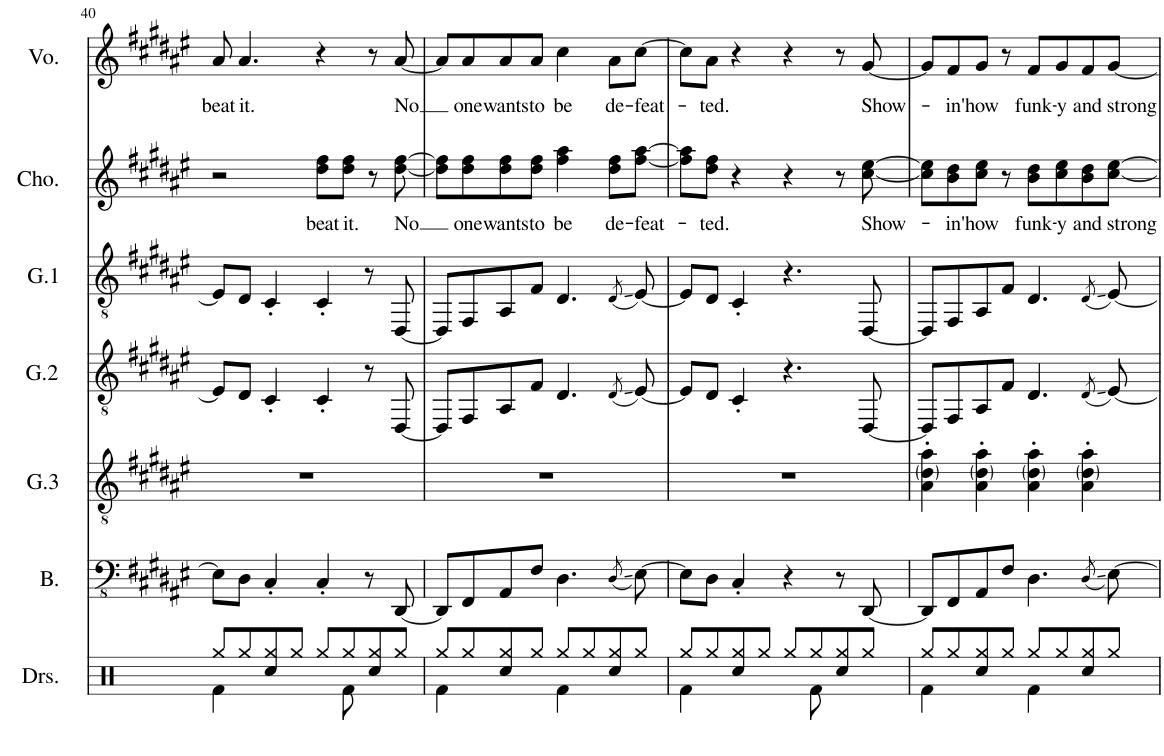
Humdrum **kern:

**kern	**kern	**kern	**kern	**kern	**text	**kern	**text
*part6	*part5	*part4	*part3	*part2	*part2	*part1	*part1
*staff6	*staff5	*staff4	*staff3	*staff2	*staff2	*staff1	*staff1
*I"Bass	*I"Guitar 3	*I"Guitar 2	*I"Guitar 1	*I"Choir	*	*I"Voice	*
*I'B.	*I'G.3	*I'G.2	*I'G.1	*I'Cho.	*	*I'Vo.	*
!!LO:PB:g=z
*clefFv4	*clefGv2	*clefGv2	*clefGv2	*clefG2	*	*clefG2	*
*k[f#c#g#d#a#e#]	*k[f#c#g#d#a#e#]	*k[f#c#g#d#a#e#]	*k[f#c#g#d#a#e#]	*k[f#c#g#d#a#e#]	*	*k[f#c#g#d#a#e#]	*
*M4/4	*M4/4	*M4/4	*M4/4	*M4/4	*	*M4/4	*
=40	=40	=40	=40	=40	=40	=40	=40
!	!	!	!	!	!	!	!LO:LY:b
8EE#\L]	1r	8E#/L]	8E#/L]	2r	.	8a#/	beat
!	!	!	!	!	!	!	!LO:LY:b
8DD#\J	.	8D#/J	8D#/J	.	.	4.a#/	it.
4CC#'/	.	4C#'/	4C#'/	.	.	.	.
!	!	!	!	!	!LO:LY:b	!	!
4CC#'/	.	4C#'/	4C#'/	8dd#\ 8ff#\L	beat	4r	.
!	!	!	!	!	!LO:LY:b	!	!
.	.	.	.	8dd#\ 8ff#\J	it.	.	.
8r	.	8r	8r	8r	.	8r	.
!	!	!	!	!	!LO:LY:b	!	!LO:LY:b
[8DDD#/	.	[8DD#/	[8DD#/	[8dd#\ [8ff#\	No	[8a#/	No
=41	=41	=41	=41	=41	=41	=41	=41
8DDD#/L]	1r	8DD#/L]	8DD#/L]	8dd#\] 8ff#\]L	.	8a#/L]	.
!	!	!	!	!	!LO:LY:b	!	!LO:LY:b
8FFF#/	.	8FF#/	8FF#/	8dd#\ 8ff#\	one	8a#/	one
!	!	!	!	!	!LO:LY:b	!	!LO:LY:b
8AAA#/	.	8AA#/	8AA#/	8dd#\ 8ff#\	wants	8a#/	wants
!	!	!	!	!	!LO:LY:b	!	!LO:LY:b
8FF#/J	.	8F#/J	8F#/J	8dd#\ 8ff#\J	to	8a#/J	to
!	!	!	!	!	!LO:LY:b	!	!LO:LY:b
4.DD#\	.	4.D#/	4.D#/	4ff#\ 4aa#\	be	4cc#\	be
!	!	!	!	!	!LO:LY:b	!	!LO:LY:b
.	.	.	.	8dd#\ 8ff#\L	de-	8a#\L	de-
(8qDD#/	.	(8qD#/	(8qD#/	.	.	.	.
!	!	!	!	!	!LO:LY:b	!	!LO:LY:b
[8EE#\)	.	[8E#/)	[8E#/)	[8ff#\ [8aa#\J	-feat-	[8cc#\J	-feat-
=42	=42	=42	=42	=42	=42	=42	=42
8EE#\L]	1r	8E#/L]	8E#/L]	8ff#\] 8aa#\]L	.	8cc#\L]	.
!	!	!	!	!	!LO:LY:b	!	!LO:LY:b
8DD#\J	.	8D#/J	8D#/J	8dd#\ 8ff#\J	-ted.	8a#\J	-ted.
4CC#'/	.	4C#'/	4C#'/	4r	.	4r	.
4r	.	4.r	4.r	4r	.	4r	.
8r	.	.	.	8r	.	8r	.
!	!	!	!	!	!LO:LY:b	!	!LO:LY:b
[8DDD#/	.	[8DD#/	[8DD#/	[8cc#\ [8ee#\	Show-	[8g#/	Show-
=43	=43	=43	=43	=43	=43	=43	=43
8DDD#/L]	4A#\' 4d#\' 4a#\'	8DD#/L]	8DD#/L]	8cc#\] 8ee#\]L	.	8g#/L]	.
!	!	!	!	!	!LO:LY:b	!	!LO:LY:b
8FFF#/	.	8FF#/	8FF#/	8b\ 8dd#\	-in'	8f#/	-in'
!	!	!	!	!	!LO:LY:b	!	!LO:LY:b
8AAA#/	4A#\' 4d#\' 4a#\'	8AA#/	8AA#/	8cc#\ 8ee#\J	how	8g#/J	how
8FF#/J	.	8F#/J	8F#/J	8r	.	8r	.
!	!	!	!	!	!LO:LY:b	!	!LO:LY:b
4.DD#\	4A#\' 4d#\' 4a#\'	4.D#/	4.D#/	8b\ 8dd#\L	funk-	8f#/L	funk-
!	!	!	!	!	!LO:LY:b	!	!LO:LY:b
.	.	.	.	8cc#\ 8ee#\	-y	8g#/	-y
!	!	!	!	!	!LO:LY:b	!	!LO:LY:b
.	4A#\' 4d#\' 4a#\'	.	.	8b\ 8dd#\	and	8f#/	and
(8qDD#/	.	(8qD#/	(8qD#/	.	.	.	.
!	!	!	!	!	!LO:LY:b	!	!LO:LY:b
[8EE#\)	.	[8E#/)	[8E#/)	[8cc#\ [8ee#\J	strong	[8g#/J	strong
=	=	=	=	=	=	=	=
*-	*-	*-	*-	*-	*-	*-	*-
